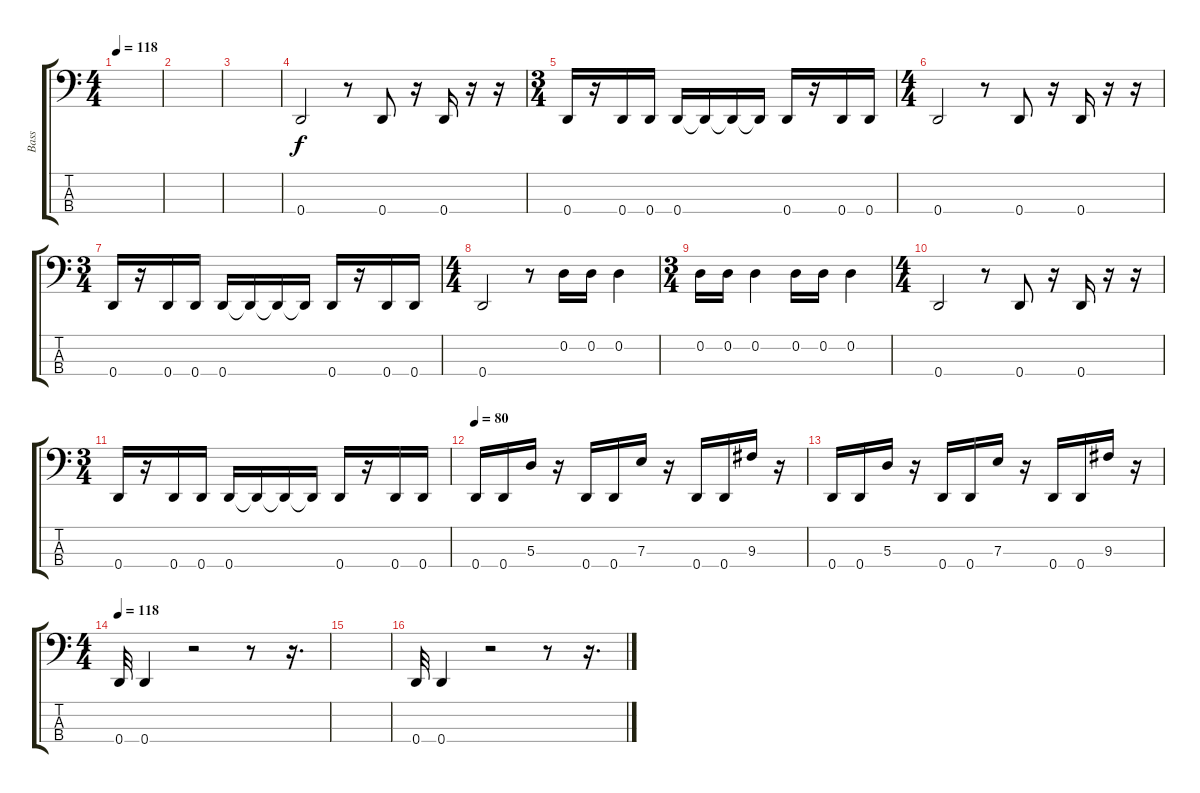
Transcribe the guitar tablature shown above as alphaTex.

\track ("Bass" "Bass") {instrument electricbassfinger}
\staff {score tabs}
\tuning (G2 D2 A1 D1) {hide}
\ts (4 4)
\tempo 118
\clef f4
\ks c
|
|
|
0.4.2 r.8 0.4.8 r.16 0.4.16 r.16 r.16 |
\ts (3 4)
0.4.16 r.16 0.4.16 0.4.16 0.4.16 0.4{t}.16 0.4{t}.16 0.4{t}.16 0.4.16 r.16 0.4.16 0.4.16 |
\ts (4 4)
0.4.2 r.8 0.4.8 r.16 0.4.16 r.16 r.16 |
\ts (3 4)
0.4.16 r.16 0.4.16 0.4.16 0.4.16 0.4{t}.16 0.4{t}.16 0.4{t}.16 0.4.16 r.16 0.4.16 0.4.16 |
\ts (4 4)
0.4.2 r.8 0.2.16 0.2.16 0.2.4 |
\ts (3 4)
0.2.16 0.2.16 0.2.4 0.2.16 0.2.16 0.2.4 |
\ts (4 4)
0.4.2 r.8 0.4.8 r.16 0.4.16 r.16 r.16 |
\ts (3 4)
0.4.16 r.16 0.4.16 0.4.16 0.4.16 0.4{t}.16 0.4{t}.16 0.4{t}.16 0.4.16 r.16 0.4.16 0.4.16 |
\tempo 80
0.4.16 0.4.16 5.3.16 r.16 0.4.16 0.4.16 7.3.16 r.16 0.4.16 0.4.16 9.3.16 r.16 |
0.4.16 0.4.16 5.3.16 r.16 0.4.16 0.4.16 7.3.16 r.16 0.4.16 0.4.16 9.3.16 r.16 |
\ts (4 4)
\tempo 116
\tempo 118
0.4.32 0.4.4 r.2 r.8 r.16{d} |
|
0.4.32 0.4.4 r.2 r.8 r.16{d}
